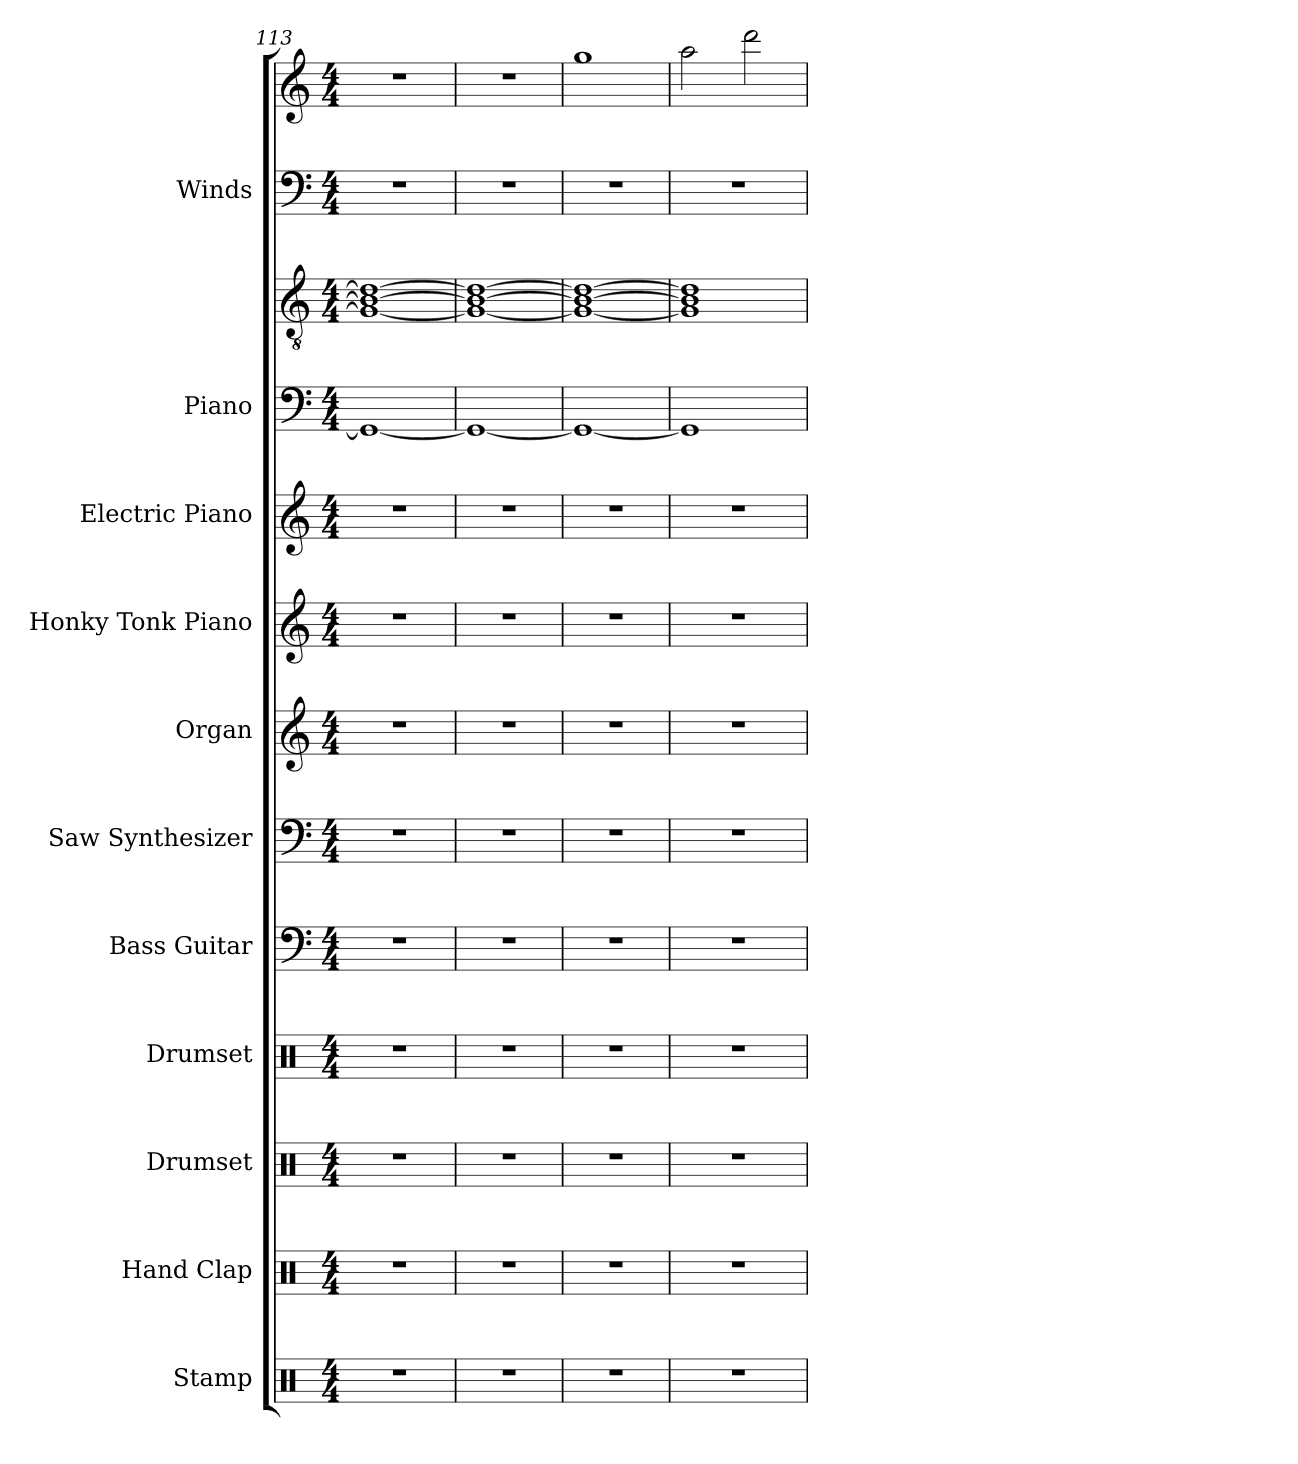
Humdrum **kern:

**kern	**kern	**kern	**kern	**kern	**kern	**kern	**kern	**kern	**kern	**kern	**kern	**kern
*part11	*part10	*part9	*part8	*part7	*part6	*part5	*part4	*part3	*part2	*part2	*part1	*part1
*staff13	*staff12	*staff11	*staff10	*staff9	*staff8	*staff7	*staff6	*staff5	*staff4	*staff3	*staff2	*staff1
*I"Stamp	*I"Hand Clap	*I"Drumset	*I"Drumset	*I"Bass Guitar	*I"Saw Synthesizer	*I"Organ	*I"Honky Tonk Piano	*I"Electric Piano	*I"Piano	*	*I"Winds	*
*I'Sta.	*I'Hd. Clp.	*I'D. Set	*I'D. Set	*I'B. Guit.	*I'Synth.	*I'Org.	*I'Hnk. Pno.	*I'El. Pno.	*I'Pno.	*	*I'W.	*
*clefX	*clefX	*clefX	*clefX	*clefF4	*clefF4	*clefG2	*clefG2	*clefG2	*clefF4	*clefGv2	*clefF4	*clefG2
*	*	*	*	*ITrd7c12	*	*	*	*	*	*	*	*
*k[]	*k[]	*k[]	*k[]	*k[]	*k[]	*k[]	*k[]	*k[]	*k[]	*k[]	*k[]	*k[]
*M4/4	*M4/4	*M4/4	*M4/4	*M4/4	*M4/4	*M4/4	*M4/4	*M4/4	*M4/4	*M4/4	*M4/4	*M4/4
=113	=113	=113	=113	=113	=113	=113	=113	=113	=113	=113	=113	=113
1r	1r	1r	1r	1r	1r	1r	1r	1r	1GG_	1G_ 1B_ 1d_	1r	1r
=114	=114	=114	=114	=114	=114	=114	=114	=114	=114	=114	=114	=114
1r	1r	1r	1r	1r	1r	1r	1r	1r	1GG_	1G_ 1B_ 1d_	1r	1r
=115	=115	=115	=115	=115	=115	=115	=115	=115	=115	=115	=115	=115
1r	1r	1r	1r	1r	1r	1r	1r	1r	1GG_	1G_ 1B_ 1d_	1r	1gg
=116	=116	=116	=116	=116	=116	=116	=116	=116	=116	=116	=116	=116
1r	1r	1r	1r	1r	1r	1r	1r	1r	1GG]	1G] 1B] 1d]	1r	2aa\
.	.	.	.	.	.	.	.	.	.	.	.	2ddd\
=	=	=	=	=	=	=	=	=	=	=	=	=
*-	*-	*-	*-	*-	*-	*-	*-	*-	*-	*-	*-	*-
